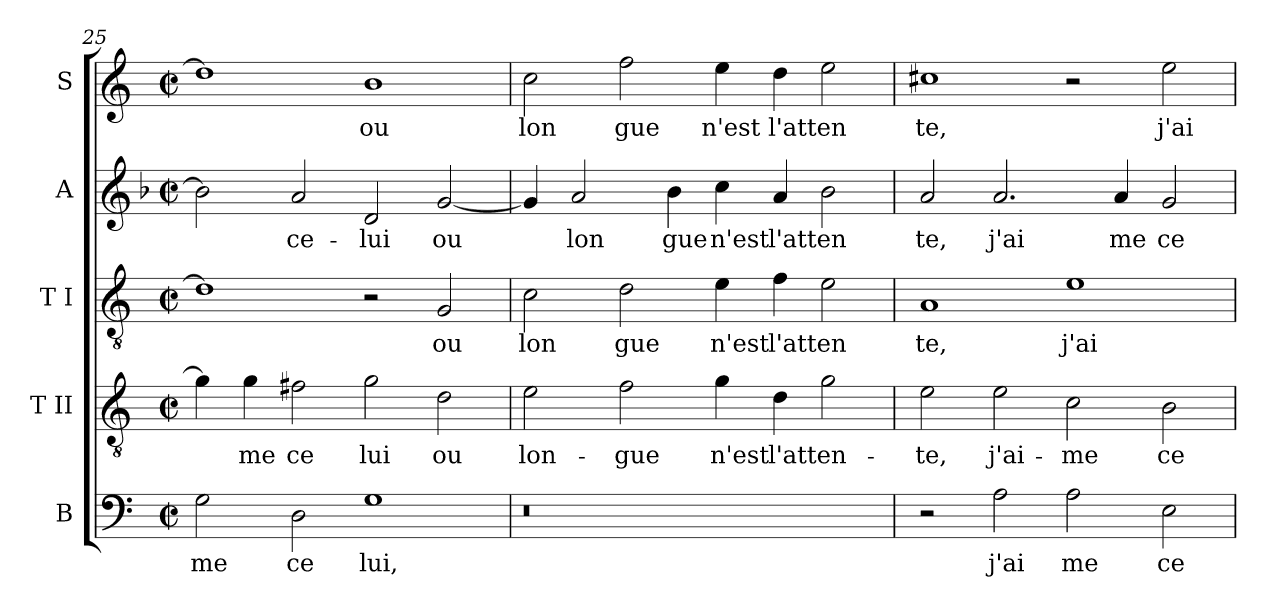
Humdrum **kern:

**kern	**text	**kern	**text	**kern	**text	**kern	**text	**kern	**text
*part5	*part5	*part4	*part4	*part3	*part3	*part2	*part2	*part1	*part1
*staff5	*staff5	*staff4	*staff4	*staff3	*staff3	*staff2	*staff2	*staff1	*staff1
*I"B	*	*I"T II	*	*I"T I	*	*I"A	*	*I"S	*
*clefF4	*	*clefGv2	*	*clefGv2	*	*clefG2	*	*clefG2	*
*	*	*	*	*	*	*k[b-]	*	*	*
*	*	*	*	*	*	*F:	*	*	*
*M2/2	*	*M2/2	*	*M2/2	*	*M2/2	*	*M2/2	*
*met(c|)	*	*met(c|)	*	*met(c|)	*	*met(c|)	*	*met(c|)	*
=25	=25	=25	=25	=25	=25	=25	=25	=25	=25
!	!LO:LY:b:cj	!	!	!	!	!	!	!	!
2G\	me	4g\]	.	1d]	.	2b\]	.	1dd]	.
!	!	!	!LO:LY:b:cj	!	!	!	!	!	!
.	.	4g\	me	.	.	.	.	.	.
!	!LO:LY:b:cj	!	!LO:LY:b:cj	!	!	!	!LO:LY:b:cj	!	!
2D\	ce	2f#\	ce	.	.	2a/	ce-	.	.
!	!LO:LY:b:cj	!	!LO:LY:b:cj	!	!	!	!LO:LY:b:cj	!	!LO:LY:b:cj
1G	lui,	2g\	lui	2r	.	2d/	-lui	1b	ou
!	!	!	!LO:LY:b:cj	!	!LO:LY:b:cj	!	!LO:LY:b:cj	!	!
.	.	2d\	ou	2G/	ou	[>2g/	ou	.	.
!!LO:LB:g=z
=26	=26	=26	=26	=26	=26	=26	=26	=26	=26
*	*	*	*	*	*	*k[]	*	*	*
*	*	*	*	*	*	*C:	*	*	*
!	!	!	!LO:LY:b:cj	!	!LO:LY:b:cj	!	!	!	!LO:LY:b:cj
0r	.	2e\	lon-	2c\	lon	4g/]	.	2cc\	lon
!	!	!	!	!	!	!	!LO:LY:b:cj	!	!
.	.	.	.	.	.	2a/	lon	.	.
!	!	!	!LO:LY:b:cj	!	!LO:LY:b:cj	!	!	!	!LO:LY:b:cj
.	.	2f\	-gue	2d\	gue	.	.	2ff\	gue
!	!	!	!	!	!	!	!LO:LY:b:cj	!	!
.	.	.	.	.	.	4b\	gue	.	.
!	!	!	!LO:LY:b:cj	!	!LO:LY:b:cj	!	!LO:LY:b:cj	!	!LO:LY:b:cj
.	.	4g\	n'est	4e\	n'est	4cc\	n'est	4ee\	n'est
!	!	!	!LO:LY:b	!	!LO:LY:b	!	!LO:LY:b	!	!LO:LY:b
.	.	4d\	l'atten-	4f\	l'atten	4a/	l'atten	4dd\	l'atten
.	.	2g\	.	2e\	.	2b\	.	2ee\	.
=27	=27	=27	=27	=27	=27	=27	=27	=27	=27
!	!	!	!LO:LY:b:cj	!	!LO:LY:b:cj	!	!LO:LY:b:cj	!	!LO:LY:b:cj
2r	.	2e\	-te,	1A	te,	2a/	te,	1cc#X	te,
!	!LO:LY:b:cj	!	!LO:LY:b:cj	!	!	!	!LO:LY:b:cj	!	!
2A\	j'ai	2e\	j'ai-	.	.	2.a/	j'ai	.	.
!	!LO:LY:b:cj	!	!LO:LY:b:cj	!	!LO:LY:b:cj	!	!	!	!
2A\	me	2c\	-me	1e	j'ai	.	.	2r	.
!	!	!	!	!	!	!	!LO:LY:b:cj	!	!
.	.	.	.	.	.	4a/	me	.	.
!	!LO:LY:b:cj	!	!LO:LY:b:cj	!	!	!	!LO:LY:b:cj	!	!LO:LY:b:cj
2E\	ce	2B\	ce-	.	.	2g/	ce	2ee\	j'ai
=	=	=	=	=	=	=	=	=	=
*-	*-	*-	*-	*-	*-	*-	*-	*-	*-
